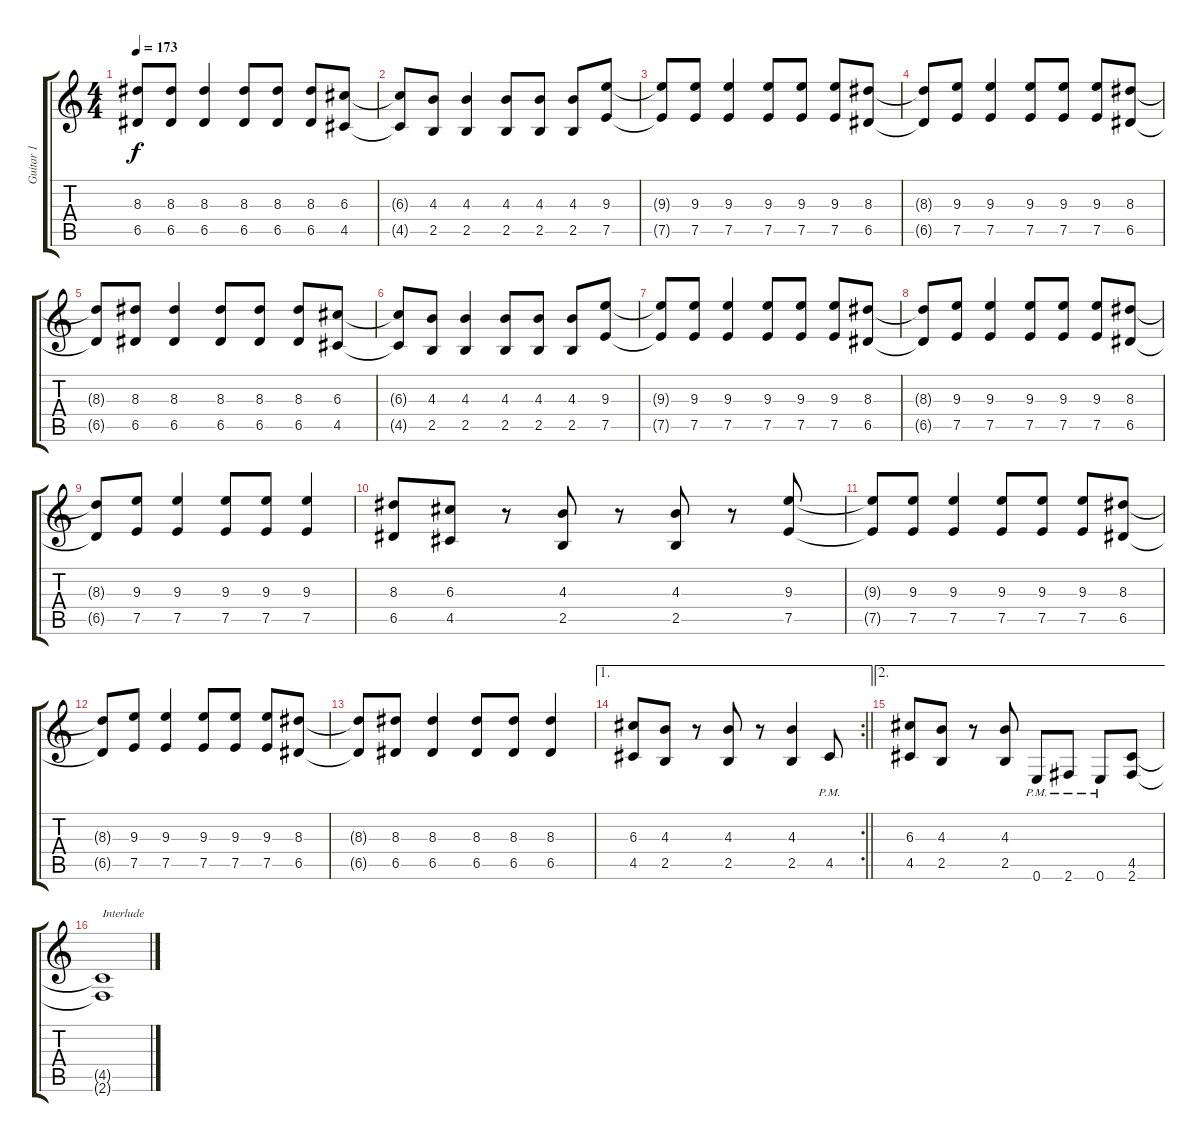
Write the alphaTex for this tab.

\track ("Guitar 1" "Guitar 1") {instrument overdrivenguitar}
\staff {score tabs}
\tuning (E4 B3 G3 D3 A2 E2) {hide}
\ts (4 4)
\tempo 173
\clef g2
\ks c
(8.3{t} 6.5{t}).8{dy f} (8.3 6.5).8 (8.3 6.5).4 (8.3 6.5).8 (8.3 6.5).8 (8.3 6.5).8 (6.3 4.5).8 |
(6.3{t} 4.5{t}).8 (4.3 2.5).8 (4.3 2.5).4 (4.3 2.5).8 (4.3 2.5).8 (4.3 2.5).8 (9.3 7.5).8 |
(9.3{t} 7.5{t}).8 (9.3 7.5).8 (9.3 7.5).4 (9.3 7.5).8 (9.3 7.5).8 (9.3 7.5).8 (8.3 6.5).8 |
(8.3{t} 6.5{t}).8 (9.3 7.5).8 (9.3 7.5).4 (9.3 7.5).8 (9.3 7.5).8 (9.3 7.5).8 (8.3 6.5).8 |
(8.3{t} 6.5{t}).8 (8.3 6.5).8 (8.3 6.5).4 (8.3 6.5).8 (8.3 6.5).8 (8.3 6.5).8 (6.3 4.5).8 |
(6.3{t} 4.5{t}).8 (4.3 2.5).8 (4.3 2.5).4 (4.3 2.5).8 (4.3 2.5).8 (4.3 2.5).8 (9.3 7.5).8 |
(9.3{t} 7.5{t}).8 (9.3 7.5).8 (9.3 7.5).4 (9.3 7.5).8 (9.3 7.5).8 (9.3 7.5).8 (8.3 6.5).8 |
(8.3{t} 6.5{t}).8 (9.3 7.5).8 (9.3 7.5).4 (9.3 7.5).8 (9.3 7.5).8 (9.3 7.5).8 (8.3 6.5).8 |
(8.3{t} 6.5{t}).8 (9.3 7.5).8 (9.3 7.5).4 (9.3 7.5).8 (9.3 7.5).8 (9.3 7.5).4 |
(8.3 6.5).8 (6.3 4.5).8 r.8 (4.3 2.5).8 r.8 (4.3 2.5).8 r.8 (9.3 7.5).8 |
(9.3{t} 7.5{t}).8 (9.3 7.5).8 (9.3 7.5).4 (9.3 7.5).8 (9.3 7.5).8 (9.3 7.5).8 (8.3 6.5).8 |
(8.3{t} 6.5{t}).8 (9.3 7.5).8 (9.3 7.5).4 (9.3 7.5).8 (9.3 7.5).8 (9.3 7.5).8 (8.3 6.5).8 |
(8.3{t} 6.5{t}).8 (8.3 6.5).8 (8.3 6.5).4 (8.3 6.5).8 (8.3 6.5).8 (8.3 6.5).4 |
\ae 1
\rc 2
\barLineRight lightlight
(6.3 4.5).8 (4.3 2.5).8 r.8 (4.3 2.5).8 r.8 (4.3 2.5).4 4.5{pm}.8 |
\ae 2
(6.3 4.5).8 (4.3 2.5).8 r.8 (4.3 2.5).8 0.6{pm}.8 2.6{pm}.8 0.6{pm}.8 (4.5 2.6).8 |
(4.5{t} 2.6{t}).1{txt "Interlude"}
